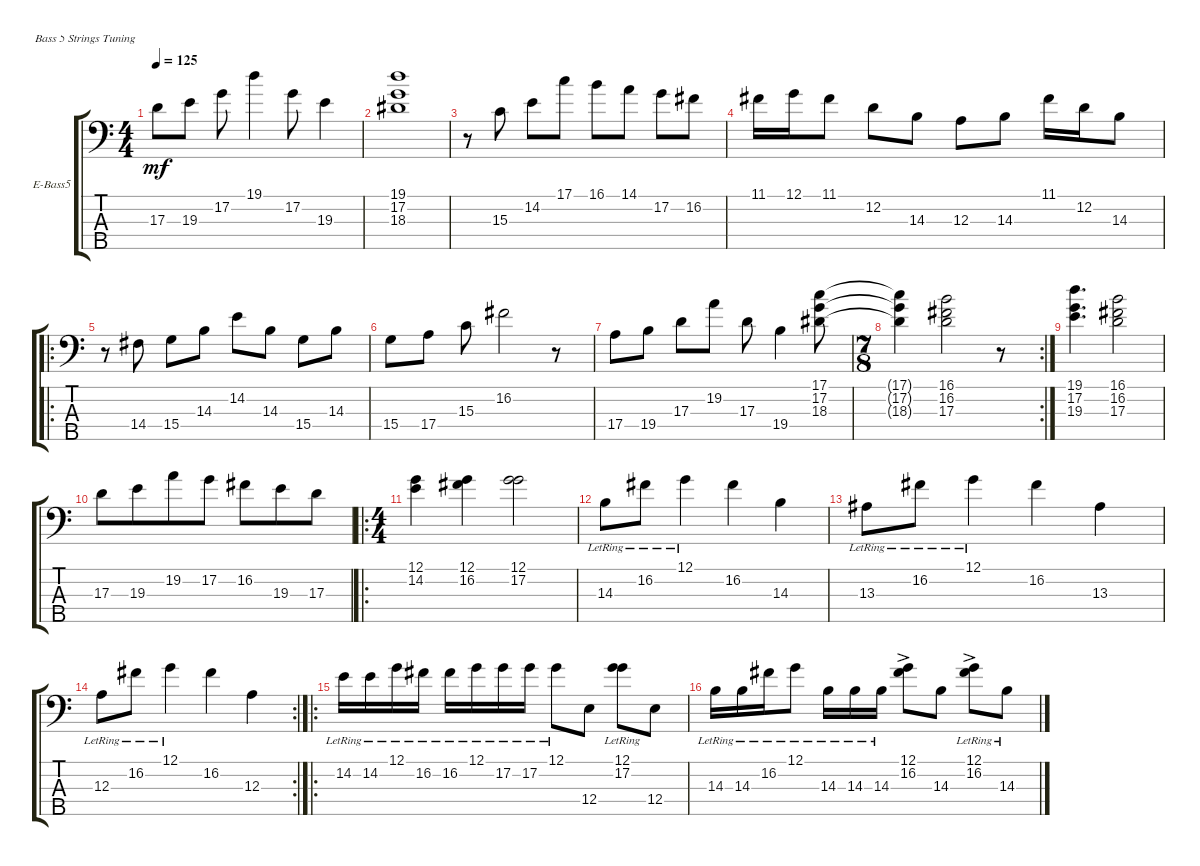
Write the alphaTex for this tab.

\defaultSystemsLayout 4
\bracketExtendMode groupsimilarinstruments
\firstSystemTrackNameOrientation horizontal
\otherSystemsTrackNameOrientation horizontal
\track ("Electric Bass" "E-Bass5") {instrument electricbassfinger}
\staff {score tabs}
\tuning (G2 D2 A1 E1 B0)
\ts (4 4)
\tempo 125
\clef f4
\ks c
17.3.8{dy mf} 19.3.8 17.2.8 19.1.4 17.2.8 19.3.4 |
(18.3 19.1 17.2).1 |
r.8 15.3.8 14.2.8 17.1.8 16.1.8 14.1.8 17.2.8 16.2.8 |
11.1.16 12.1.16 11.1.8 12.2.8 14.3.8 12.3.8 14.3.8 11.1.16 12.2.16 14.3.8 |
\ro
r.8 14.4.8 15.4.8 14.3.8 14.2.8 14.3.8 15.4.8 14.3.8 |
15.4.8 17.4.8 15.3.8 16.2.2 r.8 |
17.4.8 19.4.8 17.3.8 19.2.8 17.3.8 19.4.4 (18.3 17.2 17.1).8 |
\rc 2
\ts (7 8)
(18.3{t} 17.2{t} 17.1{t}).4 (17.3 16.2 16.1).2 r.8 |
(17.2 19.3 19.1).4{d} (17.3 16.2 16.1).2 |
17.3.8 19.3.8 19.2.8 17.2.8 16.2.8 19.3.8 17.3.8 |
\ro
\ts (4 4)
(14.2 12.1).4 (16.2 12.1).4 (17.2 12.1).2 |
14.3{lr}.8 16.2{lr}.8 12.1{lr}.4 16.2.4 14.3.4 |
13.3{lr}.8 16.2{lr}.8 12.1{lr}.4 16.2.4 13.3.4 |
\rc 2
12.3{lr}.8 16.2{lr}.8 12.1{lr}.4 16.2.4 12.3.4 |
\ro
14.2{lr}.16 14.2{lr}.16 12.1{lr}.16 16.2{lr}.16 16.2{lr}.16 12.1{lr}.16 17.2{lr}.16 17.2{lr}.16 12.1{lr}.8 12.4.8 (12.1{lr} 17.2{lr}).8 12.4.8 |
14.3{lr}.16 14.3{lr}.16 16.2{lr}.16 12.1{lr}.8 14.3{lr}.16 14.3{lr}.16 14.3{lr}.16 (12.1{ac} 16.2{ac}).8 14.3.8 (12.1{ac lr} 16.2{ac lr}).8 14.3{lr}.8
